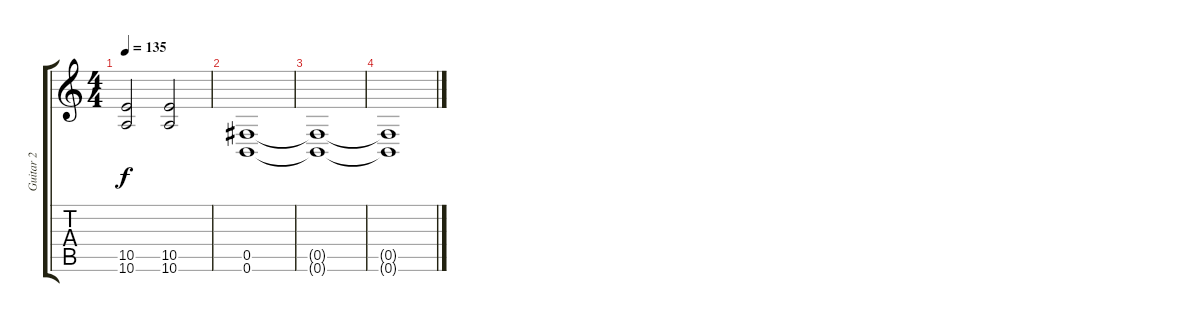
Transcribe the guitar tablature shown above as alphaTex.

\track ("Guitar 2" "Guitar 2") {instrument distortionguitar}
\staff {score tabs}
\tuning (Db4 Ab3 E3 B2 Gb2 B1) {hide}
\ts (4 4)
\tempo 135
\clef g2
\ks c
(10.5 10.6).2{dy f} (10.5 10.6).2 |
(0.5 0.6).1 |
(0.5{t} 0.6{t}).1 |
(0.5{t} 0.6{t}).1
